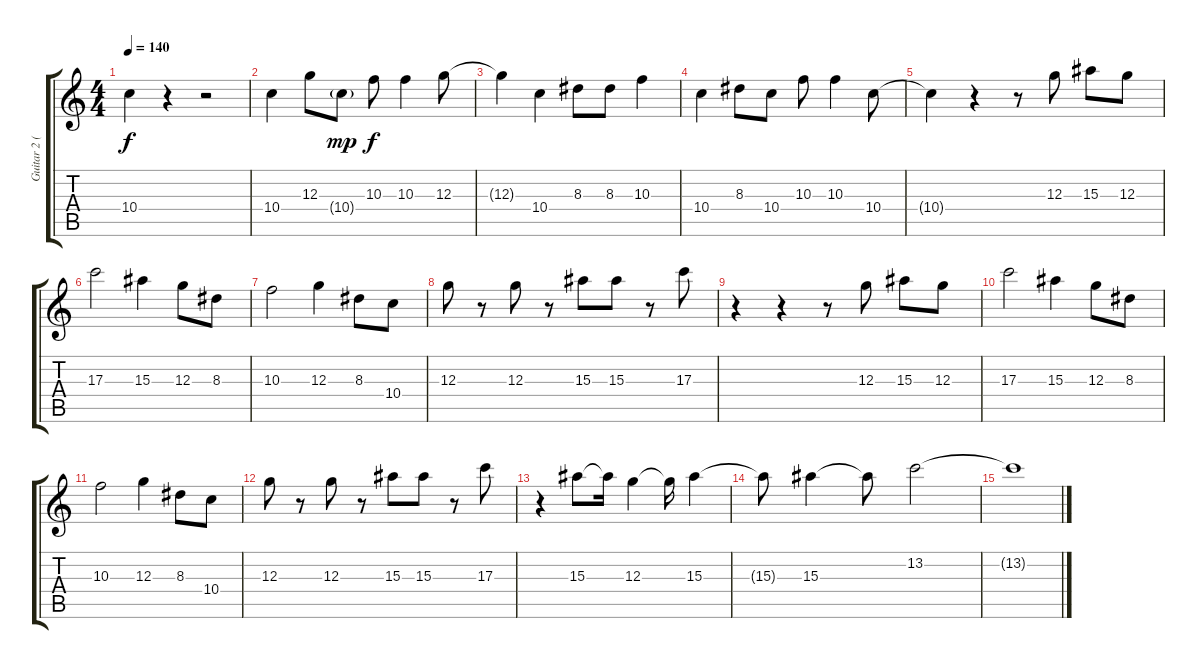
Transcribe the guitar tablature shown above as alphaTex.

\track ("Guitar 2 (melody)" "Guitar 2 (") {instrument electricguitarjazz}
\staff {score tabs}
\tuning (E4 B3 G3 D3 A2 E2) {hide}
\ts (4 4)
\tempo 140
\clef g2
\ks c
10.4{t}.4{dy f} r.4 r.2 |
10.4.4 12.3.8 10.4{g}.8{dy mp} 10.3.8{dy f} 10.3.4 12.3.8 |
12.3{t}.4 10.4.4 8.3.8 8.3.8 10.3.4 |
10.4.4 8.3.8 10.4.8 10.3.8 10.3.4 10.4.8 |
10.4{t}.4 r.4 r.8 12.3.8 15.3.8 12.3.8 |
17.3.2 15.3.4 12.3.8 8.3.8 |
10.3.2 12.3.4 8.3.8 10.4.8 |
12.3.8 r.8 12.3.8 r.8 15.3.8 15.3.8 r.8 17.3.8 |
r.4 r.4 r.8 12.3.8 15.3.8 12.3.8 |
17.3.2 15.3.4 12.3.8 8.3.8 |
10.3.2 12.3.4 8.3.8 10.4.8 |
12.3.8 r.8 12.3.8 r.8 15.3.8 15.3.8 r.8 17.3.8 |
r.4 15.3.8 15.3{t}.16 12.3.4 12.3{t}.16 15.3.4 |
15.3{t}.8 15.3.4 15.3{t}.8 13.2.2 |
13.2{t}.1
